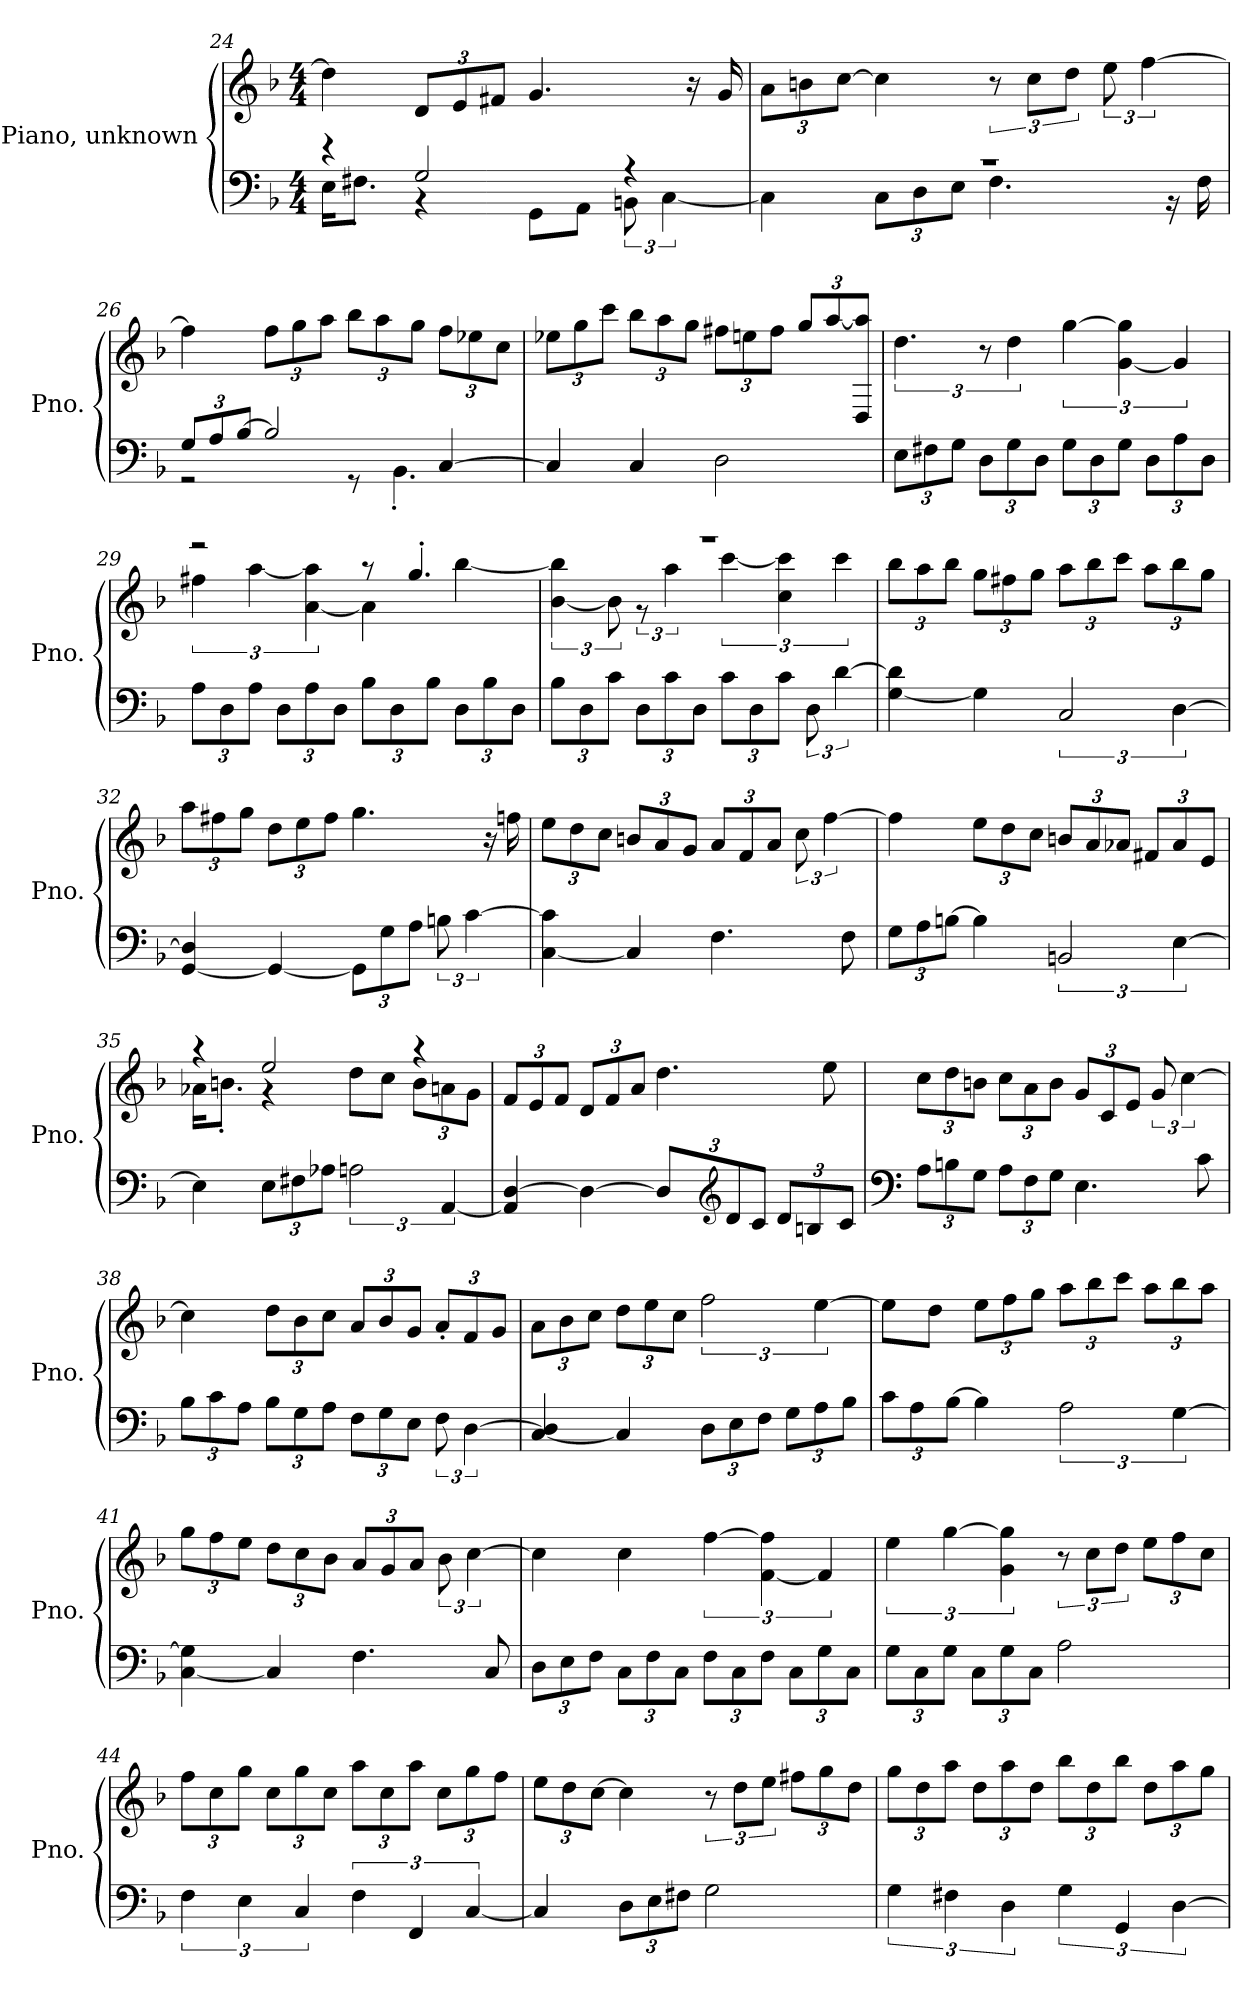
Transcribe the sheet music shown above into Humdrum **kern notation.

**kern	**kern
*part1	*part1
*staff2	*staff1
*I"Piano, unknown	*
*I'Pno.	*
*clefF4	*clefG2
*k[b-]	*k[b-]
*M4/4	*M4/4
=24	=24
*^	*
4r	16E\KL	4dd\]
.	8.F#X'\J	.
*	*	*Xbrackettup
2G/	4r	12d/L
.	.	12e/
.	.	12f#X/J
.	8GG\L	4.g/
.	8AA\J	.
4r	12BBn\	.
.	[6C\	.
.	.	16r
.	.	16g/
=25	=25	=25
1r	4C\]	12a\L
.	.	12bn\
.	.	[12cc\J
*	*Xbrackettup	*
.	12C\L	4cc\]
.	12D\	.
.	12E\J	.
*	*	*brackettup
.	4.F\	12r
.	.	12cc\L
.	.	12dd\J
.	.	12ee\
.	.	[6ff\
.	16r	.
.	16F\	.
!!LO:LB:g=z
=26	=26	=26
12G/L	2r	4ff\]
12A/	.	.
[12B-/J	.	.
*	*	*Xbrackettup
2B-/]	.	12ff\L
.	.	12gg\
.	.	12aa\J
.	8r	12bb-\L
.	.	12aa\
.	4.BB-'\	.
.	.	12gg\J
[4C/	.	12ff\L
.	.	12ee-X\
.	.	12cc\J
*v	*v	*
=27	=27
4C/]	12ee-X\L
.	12gg\
.	12ccc\J
4C/	12bb-\L
.	12aa\
.	12gg\J
2D\	12ff#X\L
.	12een\
.	12ff#\J
.	12gg/L
.	[12aa/
.	12D/ 12aa/]J
=28	=28
*	*brackettup
12E\L	6.dd\
12F#X\	.
12G\J	.
12D\L	12r
12G\	6dd\
12D\J	.
12G\L	[6gg\
12D\	.
12G\J	[6g\ 6gg\]
12D\L	.
12A\	6g/]
12D\J	.
!!LO:LB:g=z
=29	=29
*	*^
12A\L	2r	6ff#X\
12D\	.	.
12A\J	.	[6aa\
12D\L	.	.
12A\	.	[6a\ 6aa\]
12D\J	.	.
12B-\L	8r	4a\]
12D\	.	.
.	4.gg'/	.
12B-\J	.	.
12D\L	.	[4bb-\
12B-\	.	.
12D\J	.	.
=30	=30	=30
12B-\L	1r	[6b-\ 6bb-\]
12D\	.	.
12c\J	.	12b-\]
12D\L	.	12r
12c\	.	6aa\
12D\J	.	.
12c\L	.	[6ccc\
12D\	.	.
12c\J	.	6cc\ 6ccc\]
*brackettup	*	*
12D\	.	.
[6d\	.	6ccc\
*	*v	*v
=31	=31
*	*Xbrackettup
[4G\ 4d\]	12bb-\L
.	12aa\
.	12bb-\J
4G\]	12gg\L
.	12ff#X\
.	12gg\J
3C/	12aa\L
.	12bb-\
.	12ccc\J
.	12aa\L
[6D\	12bb-\
.	12gg\J
!!LO:LB:g=z
=32	=32
[4GG/ 4D/]	12aa\L
.	12ff#X\
.	12gg\J
4GG/_	12dd\L
.	12ee\
.	12ff#\J
*Xbrackettup	*
12GG\L]	4.gg\
12G\	.
12A\J	.
*brackettup	*
12Bn\	.
[6c\	.
.	16r
.	16ffn\
=33	=33
[4C\ 4c\]	12ee\L
.	12dd\
.	12cc\J
4C/]	12bn/L
.	12a/
.	12g/J
4.F\	12a/L
.	12f/
.	12a/J
*	*brackettup
.	12cc\
.	[6ff\
8F\	.
=34	=34
*Xbrackettup	*
12G\L	4ff\]
12A\	.
[12Bn\J	.
*	*Xbrackettup
4B\]	12ee\L
.	12dd\
.	12cc\J
*brackettup	*
3BBn/	12bn/L
.	12a/
.	12a-X/J
.	12f#X/L
[6E\	12a-/
.	12e/J
!!LO:LB:g=z
=35	=35
*	*^
4E\]	4r	16a-X\KL
.	.	8.bn'\J
*Xbrackettup	*	*
12E\L	2ee/	4r
12F#X\	.	.
12A-X\J	.	.
*brackettup	*	*
3An\	.	8dd\L
.	.	8cc\J
.	4r	12b\L
[6AA/	.	12an\
.	.	12g\J
*	*v	*v
=36	=36
4AA/] [4D/	12f/L
.	12e/
.	12f/J
4D\_	12d/L
.	12f/
.	12a/J
*Xbrackettup	*
12D/L]	4.dd\
*clefG2	*
12d/	.
12c/J	.
12d/L	.
12Bn/	.
.	8ee\
12c/J	.
=37	=37
*clefF4	*
12A\L	12cc\L
12Bn\	12dd\
12G\J	12bn\J
12A\L	12cc\L
12F\	12a\
12G\J	12b\J
4.E\	12g/L
.	12c/
.	12e/J
*	*brackettup
.	12g/
.	[6cc\
8c\	.
!!LO:PB:g=z
=38	=38
12B-\L	4cc\]
12c\	.
12A\J	.
*	*Xbrackettup
12B-\L	12dd\L
12G\	12b-\
12A\J	12cc\J
12F\L	12a/L
12G\	12b-/
12E\J	12g/J
*brackettup	*
12F\	12a'/L
[6D\	12f/
.	12g/J
=39	=39
[4C/ 4D/]	12a\L
.	12b-\
.	12cc\J
4C/]	12dd\L
.	12ee\
.	12cc\J
*Xbrackettup	*brackettup
12D\L	3ff\
12E\	.
12F\J	.
12G\L	.
12A\	[6ee\
12B-\J	.
=40	=40
12c\L	8ee\L]
12A\	.
.	8dd\J
[12B-\J	.
*	*Xbrackettup
4B-\]	12ee\L
.	12ff\
.	12gg\J
*brackettup	*
3A\	12aa\L
.	12bb-\
.	12ccc\J
.	12aa\L
[6G\	12bb-\
.	12aa\J
!!LO:LB:g=z
=41	=41
[4C\ 4G\]	12gg\L
.	12ff\
.	12ee\J
4C/]	12dd\L
.	12cc\
.	12b-\J
4.F\	12a/L
.	12g/
.	12a/J
*	*brackettup
.	12b-\
.	[6cc\
8C/	.
=42	=42
*Xbrackettup	*
12D\L	4cc\]
12E\	.
12F\J	.
12C\L	4cc\
12F\	.
12C\J	.
12F\L	[6ff\
12C\	.
12F\J	[6f\ 6ff\]
12C\L	.
12G\	6f/]
12C\J	.
=43	=43
12G\L	6ee\
12C\	.
12G\J	[6gg\
12C\L	.
12G\	6g\ 6gg\]
12C\J	.
2A\	12r
.	12cc\L
.	12dd\J
*	*Xbrackettup
.	12ee\L
.	12ff\
.	12cc\J
!!LO:LB:g=z
=44	=44
*brackettup	*
6F\	12ff\L
.	12cc\
6E\	12gg\J
.	12cc\L
6C/	12gg\
.	12cc\J
6F\	12aa\L
.	12cc\
6FF/	12aa\J
.	12cc\L
[6C/	12gg\
.	12ff\J
=45	=45
4C/]	12ee\L
.	12dd\
.	[12cc\J
*Xbrackettup	*
12D\L	4cc\]
12E\	.
12F#X\J	.
*	*brackettup
2G\	12r
.	12dd\L
.	12ee\J
*	*Xbrackettup
.	12ff#X\L
.	12gg\
.	12dd\J
=46	=46
*brackettup	*
6G\	12gg\L
.	12dd\
6F#X\	12aa\J
.	12dd\L
6D\	12aa\
.	12dd\J
6G\	12bb-\L
.	12dd\
6GG/	12bb-\J
.	12dd\L
[6D\	12aa\
.	12gg\J
=	=
*-	*-
